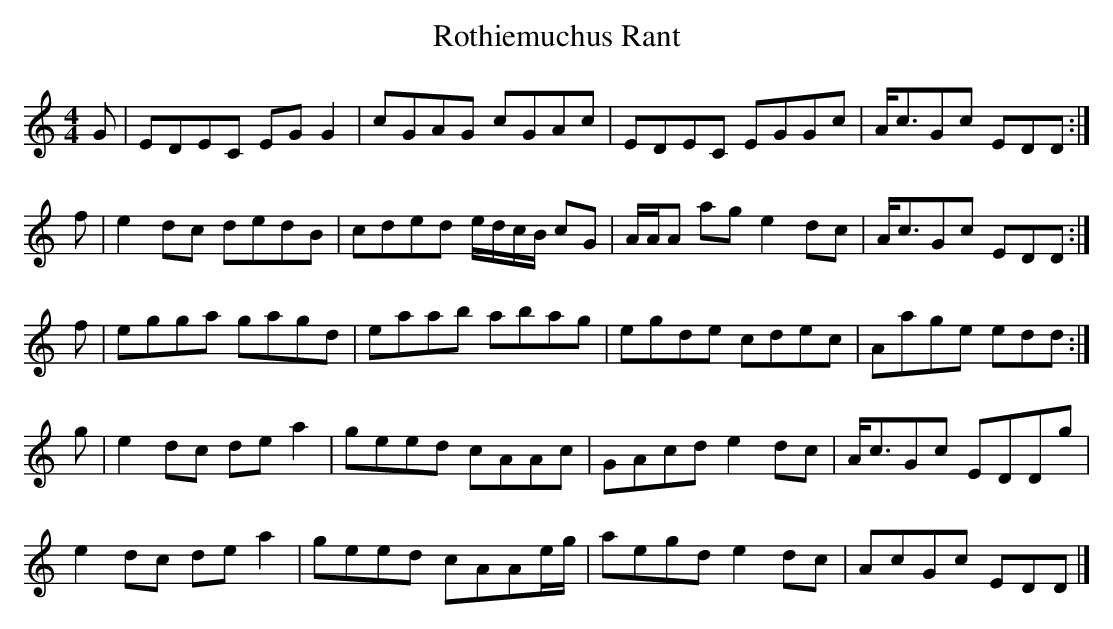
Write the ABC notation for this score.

X:1
T:Rothiemuchus Rant
M:4/4
L:1/8
K:C
G|EDEC EG G2|cGAG cGAc|EDEC EGGc|A<cGc EDD:|]
f|e2 dc dedB|cded e/d/c/B/ cG|A/A/A ag e2 dc|A<cGc EDD:|]
f|egga gagd|eaab abag|egde cdec|Aage edd:|]
g|e2 dc de a2|geed cAAc|GAcd e2 dc|A<cGc EDDg|
e2 dc de a2|geed cAAe/g/|aegd e2 dc|AcGc EDD|]
